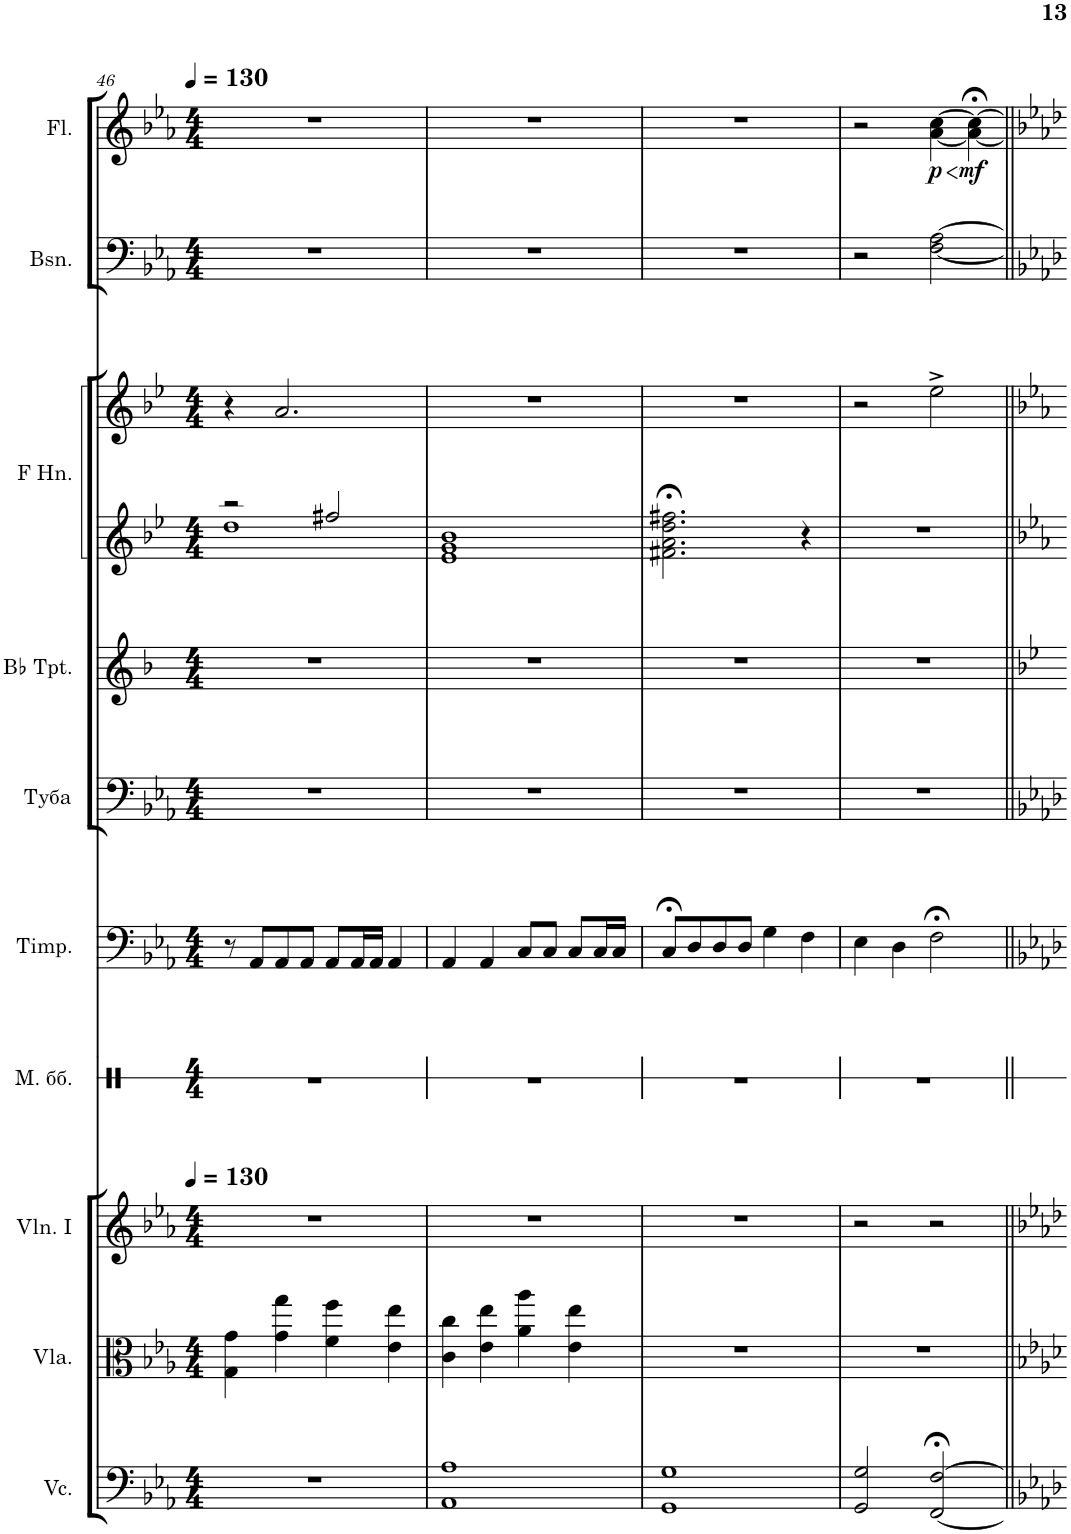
**kern	**kern	**kern	**kern	**kern	**kern	**kern	**kern	**kern	**kern	**kern	**dynam
*part10	*part9	*part8	*part7	*part6	*part5	*part4	*part3	*part3	*part2	*part1	*part1
*staff11	*staff10	*staff9	*staff8	*staff7	*staff6	*staff5	*staff4	*staff3	*staff2	*staff1	*staff1
*I"Violoncellos	*I"Violas	*I"Violins I	*I"Малый барабан	*I"Timpani	*I"Туба	*I"Trumpets in Bb	*I"Horns in F	*	*I"Bassoons	*I"Flutes	*
*I'Vc.	*I'Vla.	*I'Vln. I	*	*I'Timp.	*	*	*	*	*I'Bsn.	*I'Fl.	*
!!LO:PB:g=z
*clefF4	*clefC3	*clefG2	*clefX	*clefF4	*clefF4	*clefG2	*clefG2	*clefG2	*clefF4	*clefG2	*
*	*	*	*	*	*	*Trd1c2	*Trd4c7	*Trd4c7	*	*	*
*k[b-e-a-]	*k[b-e-a-]	*k[b-e-a-]	*k[]	*k[b-e-a-]	*k[b-e-a-]	*k[b-]	*k[b-e-]	*k[b-e-]	*k[b-e-a-]	*k[b-e-a-]	*
*M4/4	*M4/4	*M4/4	*M4/4	*M4/4	*M4/4	*M4/4	*M4/4	*M4/4	*M4/4	*M4/4	*
*MM130	*MM130	*MM130	*MM130	*MM130	*MM130	*MM130	*MM130	*MM130	*MM130	*MM130	*
=46	=46	=46	=46	=46	=46	=46	=46	=46	=46	=46	=46
*	*	*	*	*	*	*	*^	*	*	*	*
1r	4G\ 4g\	1r	1r	8r	1r	1r	2r	1dd	4r	1r	1r	.
.	.	.	.	8AA-/L	.	.	.	.	.	.	.	.
.	4g\ 4gg\	.	.	8AA-/	.	.	.	.	2.a/	.	.	.
.	.	.	.	8AA-/J	.	.	.	.	.	.	.	.
.	4f\ 4ff\	.	.	8AA-/L	.	.	2ff#X/	.	.	.	.	.
.	.	.	.	16AA-/L	.	.	.	.	.	.	.	.
.	.	.	.	16AA-/JJ	.	.	.	.	.	.	.	.
.	4e-\ 4ee-\	.	.	4AA-/	.	.	.	.	.	.	.	.
*	*	*	*	*	*	*	*v	*v	*	*	*	*
=47	=47	=47	=47	=47	=47	=47	=47	=47	=47	=47	=47
1AA- 1A-	4c\ 4cc\	1r	1r	4AA-/	1r	1r	1e- 1g 1b-	1r	1r	1r	.
.	4e-\ 4ee-\	.	.	4AA-/	.	.	.	.	.	.	.
.	4a-\ 4aa-\	.	.	8C/L	.	.	.	.	.	.	.
.	.	.	.	8C/J	.	.	.	.	.	.	.
.	4e-\ 4ee-\	.	.	8C/L	.	.	.	.	.	.	.
.	.	.	.	16C/L	.	.	.	.	.	.	.
.	.	.	.	16C/JJ	.	.	.	.	.	.	.
=48	=48	=48	=48	=48	=48	=48	=48	=48	=48	=48	=48
1GG 1G	1r	1r	1r	8C;</L	1r	1r	2.f#X\;< 2.a\;< 2.dd\;< 2.ff#X\;<	1r	1r	1r	.
.	.	.	.	8D/	.	.	.	.	.	.	.
.	.	.	.	8D/	.	.	.	.	.	.	.
.	.	.	.	8D/J	.	.	.	.	.	.	.
.	.	.	.	4G\	.	.	.	.	.	.	.
.	.	.	.	4F\	.	.	4r	.	.	.	.
=49	=49	=49	=49	=49	=49	=49	=49	=49	=49	=49	=49
2GG/ 2G/	1r	2r	1r	4E-\	1r	1r	1r	2r	2r	2r	.
.	.	.	.	4D\	.	.	.	.	.	.	.
!	!	!	!	!	!	!	!	!	!	!	!LO:HP:b
!	!	!	!	!	!	!	!	!	!	!	!LO:DY:n=1:b
[2FF/;< [2F/;<	.	2r	.	2F;<\	.	.	.	2ee-^\	[2F\ [2A-\	[4a-\ [4cc\	< p
!	!	!	!	!	!	!	!	!	!	!	!LO:DY:n=2:b
.	.	.	.	.	.	.	.	.	.	4a-\_;< 4cc\_;<	[ mf
=||	=||	=||	=||	=||	=||	=||	=||	=||	=||	=||	=||
*-	*-	*-	*-	*-	*-	*-	*-	*-	*-	*-	*-
